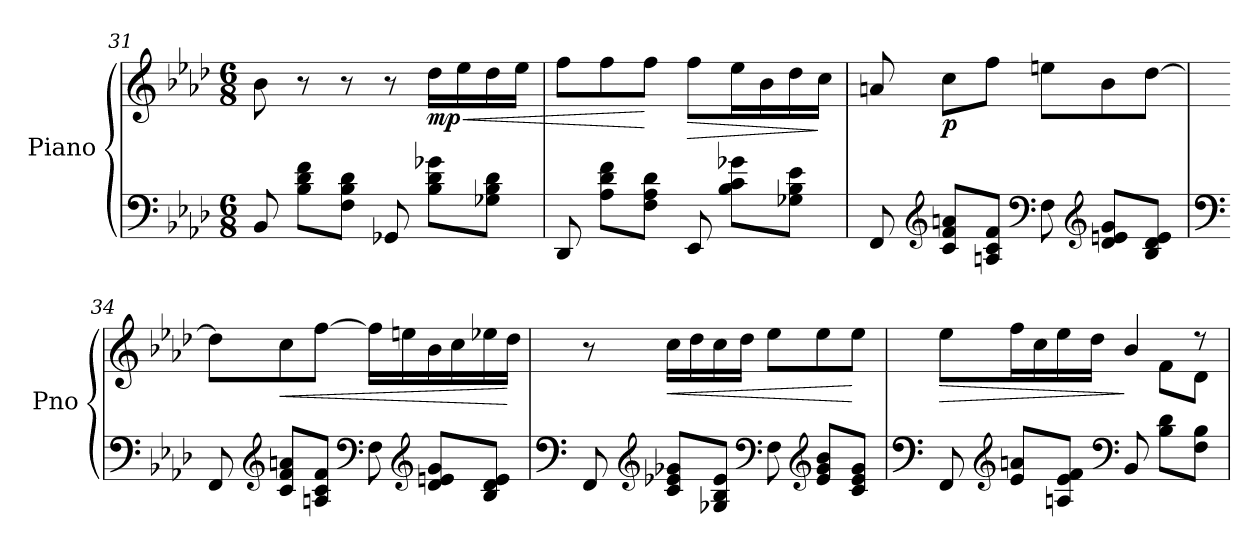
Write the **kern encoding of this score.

**kern	**kern	**dynam
*part1	*part1	*part1
*staff2	*staff1	*staff1/2
*I"Piano	*	*
*I'Pno	*	*
*clefF4	*clefG2	*
*k[b-e-a-d-]	*k[b-e-a-d-]	*
*M6/8	*M6/8	*
=31	=31	=31
8BB-/	8b-\	.
8B-\ 8d-\ 8f\L	8r	.
8F\ 8B-\ 8d-\J	8r	.
8GG-X/	8r	.
!	!	!LO:HP:b
!	!	!LO:DY:n=1:b
8B-\ 8d-\ 8g-X\L	16dd-\LL	< mp
.	16ee-\	.
8G-X\ 8B-\ 8d-\J	16dd-\	.
.	16ee-\JJ	.
=32	=32	=32
8DD-/	8ff\L	.
8A-\ 8d-\ 8f\L	8ff\	.
8F\ 8A-\ 8d-\J	8ff\J	[
!	!	!LO:HP:b
8EE-/	8ff\L	>
8B-\ 8c\ 8g-X\L	16ee-\L	.
.	16b-\	.
8G-X\ 8B-\ 8e-\J	16dd-\	.
.	16cc\JJ	]
!!LO:PB:g=z
=33	=33	=33
8FF/	8an/	.
*clefG2	*	*
!	!	!LO:DY:b
8c/ 8f/ 8an/L	8cc\L	p
8An/ 8c/ 8f/J	8ff\J	.
*clefF4	*	*
8F\	8een\L	.
*clefG2	*	*
8d-/ 8en/ 8g/L	8b-\	.
8B-/ 8d-/ 8e/J	[8dd-\J	.
=34	=34	=34
*clefF4	*	*
8FF/	8dd-\L]	.
*clefG2	*	*
!	!	!LO:HP:b
8c/ 8f/ 8an/L	8cc\	<
8An/ 8c/ 8f/J	[8ff\J	.
*clefF4	*	*
8F\	16ff\LL]	.
*clefG2	*	*
.	16een\	.
8d-/ 8en/ 8g/L	16b-\	.
.	16cc\	.
8B-/ 8d-/ 8e/J	16ee-X\	.
.	16dd-\JJ	[
=35	=35	=35
*clefF4	*	*
8FF/	8r	.
*clefG2	*	*
!	!	!LO:HP:b
8c/ 8e-X/ 8g-X/L	16cc\LL	<
.	16dd-\	.
8G-X/ 8B-/ 8e-/J	16cc\	.
.	16dd-\JJ	.
*clefF4	*	*
8F\	8ee-\L	.
*clefG2	*	*
8e-/ 8g-/ 8b-/L	8ee-\	.
8c/ 8e-/ 8g-/J	8ee-\J	[
!!LO:LB:g=z
=36	=36	=36
*clefF4	*	*
!	!	!LO:HP:b
*	*^	*
8FF/	8ee-\L	4.rAyy	>
*clefG2	*	*	*
8e-/ 8an/L	16ff\L	.	.
.	16cc\	.	.
8An/ 8e-/ 8f/J	16ee-\	.	.
.	16dd-\JJ	.	.
*clefF4	*	*	*
8BB-/	4b-/	8rcyy	]
8B-\ 8d-\L	.	8f\L	.
8F\ 8B-\J	8r	8d-\J	.
*	*v	*v	*
=	=	=
*-	*-	*-
